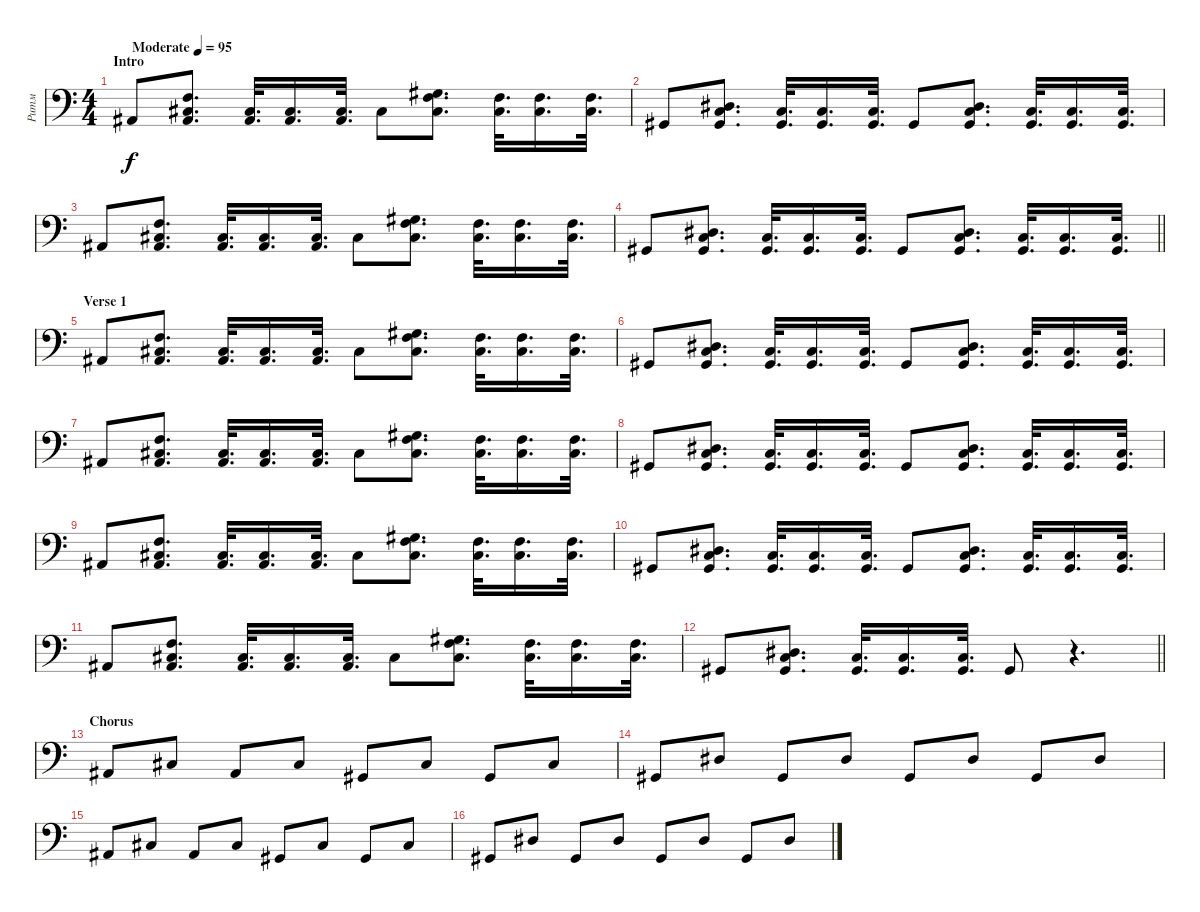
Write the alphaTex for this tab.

\track ("Ритм" "Ритм") {instrument acousticgrandpiano}
\staff {score}
\tuning (C3 G2 D2 A1 E1 B0) {hide}
\ts (4 4)
\section ("" "Intro")
\tempo (95 "Moderate")
\clef f4
\ks c
3.2.8{dy f instrument acousticgrandpiano} (5.1 6.2 8.3).8{d} (6.2 8.3).32{d} (6.2 8.3).16{d} (6.2 8.3).32{d} 6.2.8 (8.1 10.2 11.3).8{d} (10.2 11.3).32{d} (10.2 11.3).16{d} (10.2 11.3).32{d} |
11.4.8 (0.1 13.3 11.4).8{d} (0.1 11.4).32{d} (0.1 11.4).16{d} (0.1 11.4).32{d} 11.4.8 (0.1 13.3 11.4).8{d} (0.1 11.4).32{d} (0.1 11.4).16{d} (0.1 11.4).32{d} |
8.3.8 (5.1 6.2 8.3).8{d} (6.2 8.3).32{d} (6.2 8.3).16{d} (6.2 8.3).32{d} 6.2.8 (8.1 10.2 11.3).8{d} (10.2 11.3).32{d} (10.2 11.3).16{d} (10.2 11.3).32{d} |
\barLineRight lightlight
11.4.8 (0.1 13.3 11.4).8{d} (0.1 11.4).32{d} (0.1 11.4).16{d} (0.1 11.4).32{d} 11.4.8 (0.1 13.3 11.4).8{d} (0.1 11.4).32{d} (0.1 11.4).16{d} (0.1 11.4).32{d} |
\section ("" "Verse 1")
8.3.8 (5.1 6.2 8.3).8{d} (6.2 8.3).32{d} (6.2 8.3).16{d} (6.2 8.3).32{d} 6.2.8 (8.1 10.2 11.3).8{d} (10.2 11.3).32{d} (10.2 11.3).16{d} (10.2 11.3).32{d} |
11.4.8 (0.1 13.3 11.4).8{d} (0.1 11.4).32{d} (0.1 11.4).16{d} (0.1 11.4).32{d} 11.4.8 (0.1 13.3 11.4).8{d} (0.1 11.4).32{d} (0.1 11.4).16{d} (0.1 11.4).32{d} |
8.3.8 (5.1 6.2 8.3).8{d} (6.2 8.3).32{d} (6.2 8.3).16{d} (6.2 8.3).32{d} 6.2.8 (8.1 10.2 11.3).8{d} (10.2 11.3).32{d} (10.2 11.3).16{d} (10.2 11.3).32{d} |
11.4.8 (0.1 13.3 11.4).8{d} (0.1 11.4).32{d} (0.1 11.4).16{d} (0.1 11.4).32{d} 11.4.8 (0.1 13.3 11.4).8{d} (0.1 11.4).32{d} (0.1 11.4).16{d} (0.1 11.4).32{d} |
8.3.8 (5.1 6.2 8.3).8{d} (6.2 8.3).32{d} (6.2 8.3).16{d} (6.2 8.3).32{d} 6.2.8 (8.1 10.2 11.3).8{d} (10.2 11.3).32{d} (10.2 11.3).16{d} (10.2 11.3).32{d} |
11.4.8 (0.1 13.3 11.4).8{d} (0.1 11.4).32{d} (0.1 11.4).16{d} (0.1 11.4).32{d} 11.4.8 (0.1 13.3 11.4).8{d} (0.1 11.4).32{d} (0.1 11.4).16{d} (0.1 11.4).32{d} |
8.3.8 (5.1 6.2 8.3).8{d} (6.2 8.3).32{d} (6.2 8.3).16{d} (6.2 8.3).32{d} 6.2.8 (8.1 10.2 11.3).8{d} (10.2 11.3).32{d} (10.2 11.3).16{d} (10.2 11.3).32{d} |
\barLineRight lightlight
11.4.8 (0.1 13.3 11.4).8{d} (0.1 11.4).32{d} (0.1 11.4).16{d} (0.1 11.4).32{d} 11.4.8 r.4{d} |
\section ("" "Chorus")
8.3.8 6.2.8 8.3.8 6.2.8 6.3.8 6.2.8 6.3.8 6.2.8 |
6.3.8 3.1.8 1.2.8 3.1.8 1.2.8 3.1.8 1.2.8 3.1.8 |
3.2.8 1.1.8 3.2.8 1.1.8 1.2.8 1.1.8 1.2.8 1.1.8 |
1.2.8 3.1.8 1.2.8 3.1.8 1.2.8 3.1.8 1.2.8 3.1.8
